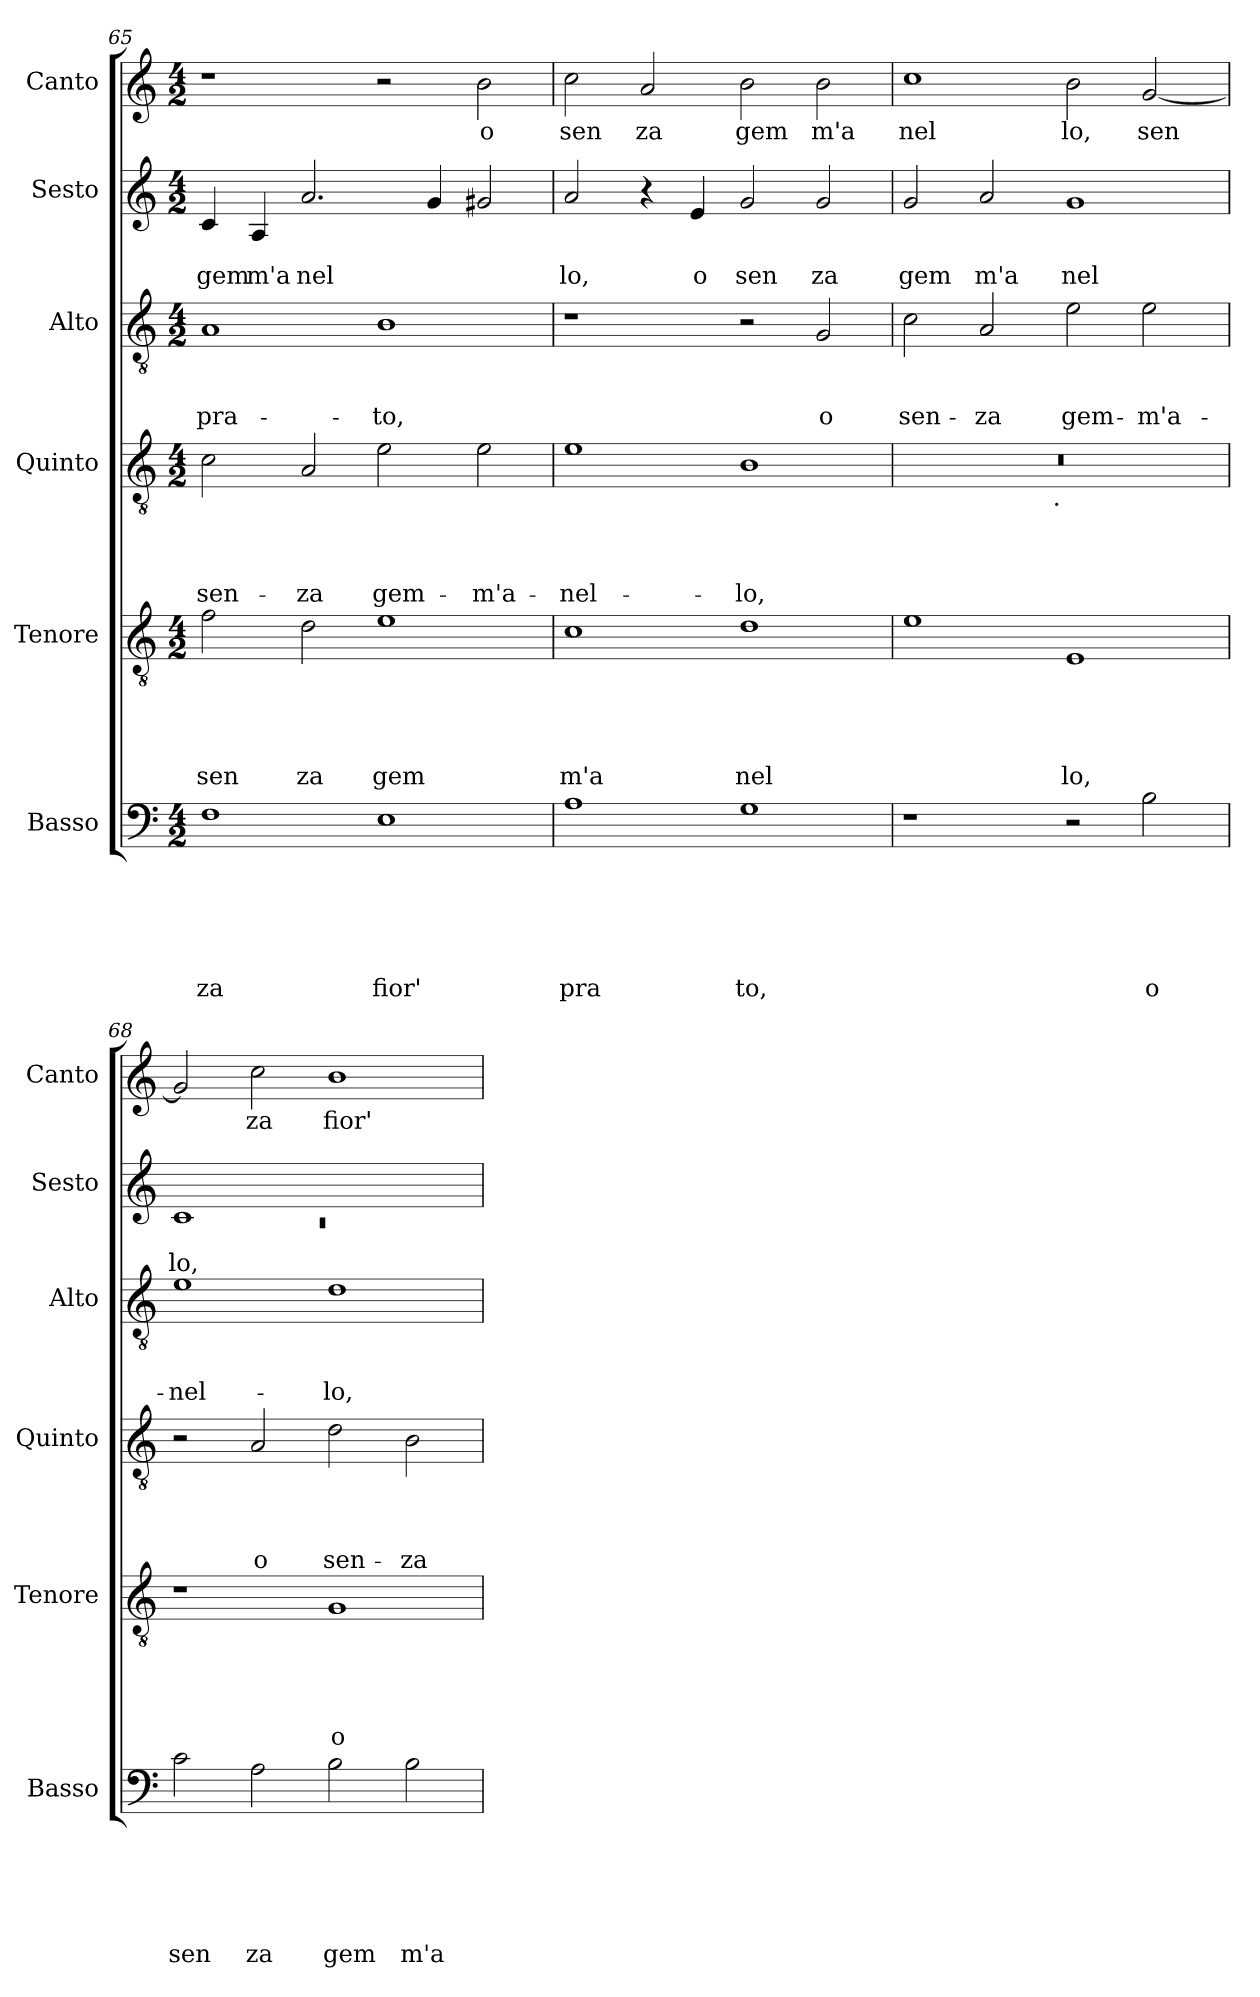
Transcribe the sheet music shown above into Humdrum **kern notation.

**kern	**text	**text	**text	**text	**text	**text	**kern	**text	**text	**text	**text	**text	**kern	**text	**text	**text	**text	**kern	**text	**text	**text	**kern	**text	**text	**kern	**text
*part6	*part6	*part6	*part6	*part6	*part6	*part6	*part5	*part5	*part5	*part5	*part5	*part5	*part4	*part4	*part4	*part4	*part4	*part3	*part3	*part3	*part3	*part2	*part2	*part2	*part1	*part1
*staff6	*staff6	*staff6	*staff6	*staff6	*staff6	*staff6	*staff5	*staff5	*staff5	*staff5	*staff5	*staff5	*staff4	*staff4	*staff4	*staff4	*staff4	*staff3	*staff3	*staff3	*staff3	*staff2	*staff2	*staff2	*staff1	*staff1
*I"Basso	*	*	*	*	*	*	*I"Tenore	*	*	*	*	*	*I"Quinto	*	*	*	*	*I"Alto	*	*	*	*I"Sesto	*	*	*I"Canto	*
*I'Basso	*	*	*	*	*	*	*I'Tenore	*	*	*	*	*	*I'Quinto	*	*	*	*	*I'Alto	*	*	*	*I'Sesto	*	*	*I'Canto	*
!!LO:PB:g=z
*clefF4	*	*	*	*	*	*	*clefGv2	*	*	*	*	*	*clefGv2	*	*	*	*	*clefGv2	*	*	*	*clefG2	*	*	*clefG2	*
*k[]	*	*	*	*	*	*	*k[]	*	*	*	*	*	*k[]	*	*	*	*	*k[]	*	*	*	*k[]	*	*	*k[]	*
*C:	*	*	*	*	*	*	*C:	*	*	*	*	*	*C:	*	*	*	*	*C:	*	*	*	*C:	*	*	*C:	*
*M4/2	*	*	*	*	*	*	*M4/2	*	*	*	*	*	*M4/2	*	*	*	*	*M4/2	*	*	*	*M4/2	*	*	*M4/2	*
=65	=65	=65	=65	=65	=65	=65	=65	=65	=65	=65	=65	=65	=65	=65	=65	=65	=65	=65	=65	=65	=65	=65	=65	=65	=65	=65
!	!	!	!	!	!	!LO:LY:b	!	!	!	!	!	!LO:LY:b	!	!	!	!	!LO:LY:b	!	!	!	!LO:LY:b	!	!	!LO:LY:b	!	!
1F	.	.	.	.	.	za	2f\	.	.	.	.	sen	2c\	.	.	.	sen-	1A	.	.	pra-	4c/	.	gem	1r	.
!	!	!	!	!	!	!	!	!	!	!	!	!	!	!	!	!	!	!	!	!	!	!	!	!LO:LY:b	!	!
.	.	.	.	.	.	.	.	.	.	.	.	.	.	.	.	.	.	.	.	.	.	4A/	.	m'a	.	.
!	!	!	!	!	!	!	!	!	!	!	!	!LO:LY:b	!	!	!	!	!LO:LY:b	!	!	!	!	!	!	!LO:LY:b	!	!
.	.	.	.	.	.	.	2d\	.	.	.	.	za	2A/	.	.	.	-za	.	.	.	.	2.a/	.	nel	.	.
!	!	!	!	!	!	!LO:LY:b	!	!	!	!	!	!LO:LY:b	!	!	!	!	!LO:LY:b	!	!	!	!LO:LY:b	!	!	!	!	!
1E	.	.	.	.	.	fior'	1e	.	.	.	.	gem	2e\	.	.	.	gem-	1B	.	.	-to,	.	.	.	2r	.
.	.	.	.	.	.	.	.	.	.	.	.	.	.	.	.	.	.	.	.	.	.	4g/	.	.	.	.
!	!	!	!	!	!	!	!	!	!	!	!	!	!	!	!	!	!LO:LY:b	!	!	!	!	!	!	!	!	!LO:LY:b
.	.	.	.	.	.	.	.	.	.	.	.	.	2e\	.	.	.	-m'a-	.	.	.	.	2g#X/	.	.	2b\	o
=66	=66	=66	=66	=66	=66	=66	=66	=66	=66	=66	=66	=66	=66	=66	=66	=66	=66	=66	=66	=66	=66	=66	=66	=66	=66	=66
!	!	!	!	!	!	!LO:LY:b	!	!	!	!	!	!LO:LY:b	!	!	!	!	!LO:LY:b	!	!	!	!	!	!	!LO:LY:b	!	!LO:LY:b
1A	.	.	.	.	.	pra	1c	.	.	.	.	m'a	1e	.	.	.	-nel-	1r	.	.	.	2a/	.	lo,	2cc\	sen
!	!	!	!	!	!	!	!	!	!	!	!	!	!	!	!	!	!	!	!	!	!	!	!	!	!	!LO:LY:b
.	.	.	.	.	.	.	.	.	.	.	.	.	.	.	.	.	.	.	.	.	.	4r	.	.	2a/	za
!	!	!	!	!	!	!	!	!	!	!	!	!	!	!	!	!	!	!	!	!	!	!	!	!LO:LY:b	!	!
.	.	.	.	.	.	.	.	.	.	.	.	.	.	.	.	.	.	.	.	.	.	4e/	.	o	.	.
!	!	!	!	!	!	!LO:LY:b	!	!	!	!	!	!LO:LY:b	!	!	!	!	!LO:LY:b	!	!	!	!	!	!	!LO:LY:b	!	!LO:LY:b
1G	.	.	.	.	.	to,	1d	.	.	.	.	nel	1B	.	.	.	-lo,	2r	.	.	.	2g/	.	sen	2b\	gem
!	!	!	!	!	!	!	!	!	!	!	!	!	!	!	!	!	!	!	!	!	!LO:LY:b	!	!	!LO:LY:b	!	!LO:LY:b
.	.	.	.	.	.	.	.	.	.	.	.	.	.	.	.	.	.	2G/	.	.	o	2g/	.	za	2b\	m'a
=67	=67	=67	=67	=67	=67	=67	=67	=67	=67	=67	=67	=67	=67	=67	=67	=67	=67	=67	=67	=67	=67	=67	=67	=67	=67	=67
!	!	!	!	!	!	!	!	!	!	!	!	!	!	!	!	!	!	!	!	!	!LO:LY:b	!	!	!LO:LY:b	!	!LO:LY:b
*	*	*	*	*	*	*	*	*	*	*	*	*	*^	*	*	*	*	*	*	*	*	*	*	*	*	*
1r	.	.	.	.	.	.	1e	.	.	.	.	.	0r	2ryy	.	.	.	.	2c\	.	.	sen-	2g/	.	gem	1cc	nel
!	!	!	!	!	!	!	!	!	!	!	!	!	!	!	!	!	!	!	!	!	!	!LO:LY:b	!	!	!LO:LY:b	!	!
.	.	.	.	.	.	.	.	.	.	.	.	.	.	4...ryy	.	.	.	.	2A/	.	.	-za	2a/	.	m'a	.	.
!	!	!	!	!	!	!	!	!	!	!	!	!	!	!LO:TX:b:t=.	!	!	!	!	!	!	!	!	!	!	!	!	!
.	.	.	.	.	.	.	.	.	.	.	.	.	.	1ryy	.	.	.	.	.	.	.	.	.	.	.	.	.
!	!	!	!	!	!	!	!	!	!	!	!	!LO:LY:b	!	!	!	!	!	!	!	!	!	!LO:LY:b	!	!	!LO:LY:b	!	!LO:LY:b
2r	.	.	.	.	.	.	1E	.	.	.	.	lo,	.	.	.	.	.	.	2e\	.	.	gem-	1g	.	nel	2b\	lo,
!	!	!	!	!	!	!LO:LY:b	!	!	!	!	!	!	!	!	!	!	!	!	!	!	!	!LO:LY:b	!	!	!	!	!LO:LY:b
2B\	.	.	.	.	.	o	.	.	.	.	.	.	.	.	.	.	.	.	2e\	.	.	-m'a-	.	.	.	[<2g/	sen
.	.	.	.	.	.	.	.	.	.	.	.	.	.	32ryy	.	.	.	.	.	.	.	.	.	.	.	.	.
=68	=68	=68	=68	=68	=68	=68	=68	=68	=68	=68	=68	=68	=68	=68	=68	=68	=68	=68	=68	=68	=68	=68	=68	=68	=68	=68	=68
*	*	*	*	*	*	*	*	*	*	*	*	*	*	*	*	*	*	*	*	*	*	*	*^	*	*	*	*
!	!	!	!	!	!	!LO:LY:b	!	!	!	!	!	!	!	!	!	!	!	!	!	!	!	!LO:LY:b	!	!LO:N:vis=1	!	!LO:LY:b	!	!
*	*	*	*	*	*	*	*	*	*	*	*	*	*v	*v	*	*	*	*	*	*	*	*	*	*	*	*	*	*
2c\	.	.	.	.	.	sen	1r	.	.	.	.	.	2r	.	.	.	.	1e	.	.	-nel-	1c	0rc	.	lo,	2g/]	.
!	!	!	!	!	!	!LO:LY:b	!	!	!	!	!	!	!	!	!	!	!LO:LY:b	!	!	!	!	!	!	!	!	!	!LO:LY:b
2A\	.	.	.	.	.	za	.	.	.	.	.	.	2A/	.	.	.	o	.	.	.	.	.	.	.	.	2cc\	za
!	!	!	!	!	!	!LO:LY:b	!	!	!	!	!	!LO:LY:b	!	!	!	!	!LO:LY:b	!	!	!	!LO:LY:b	!	!	!	!	!	!LO:LY:b
2B\	.	.	.	.	.	gem	1G	.	.	.	.	o	2d\	.	.	.	sen-	1d	.	.	-lo,	1ryy	.	.	.	1b	fior'
!	!	!	!	!	!	!LO:LY:b	!	!	!	!	!	!	!	!	!	!	!LO:LY:b	!	!	!	!	!	!	!	!	!	!
2B\	.	.	.	.	.	m'a	.	.	.	.	.	.	2B\	.	.	.	-za	.	.	.	.	.	.	.	.	.	.
*	*	*	*	*	*	*	*	*	*	*	*	*	*	*	*	*	*	*	*	*	*	*v	*v	*	*	*	*
=	=	=	=	=	=	=	=	=	=	=	=	=	=	=	=	=	=	=	=	=	=	=	=	=	=	=
*-	*-	*-	*-	*-	*-	*-	*-	*-	*-	*-	*-	*-	*-	*-	*-	*-	*-	*-	*-	*-	*-	*-	*-	*-	*-	*-
